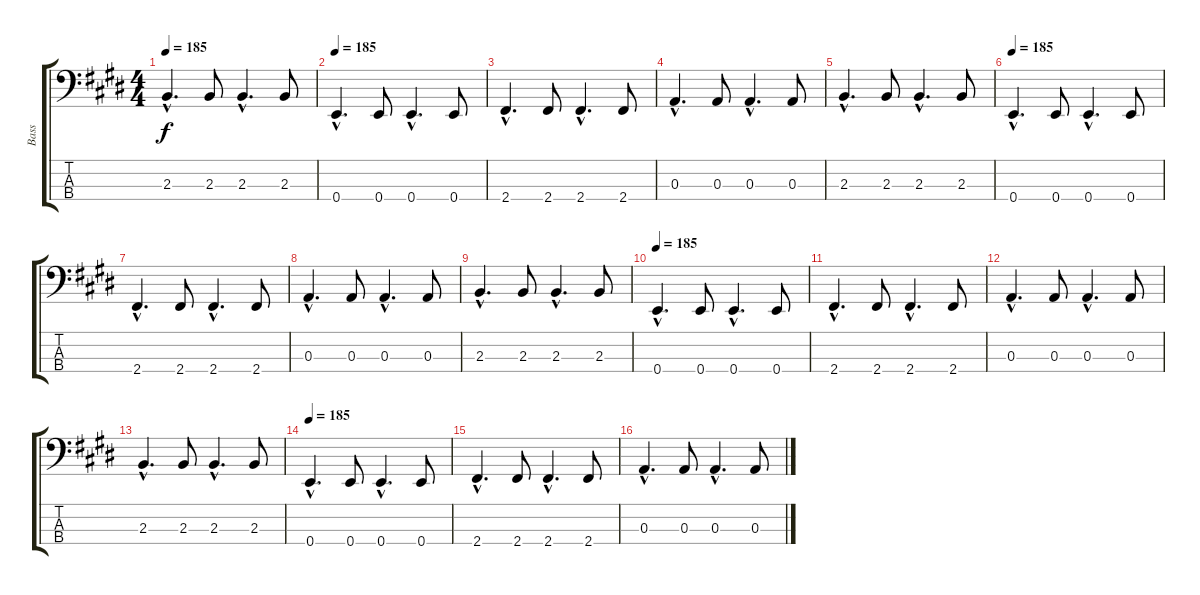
\track ("Bass" "Bass") {instrument slapbass1}
\staff {score tabs}
\tuning (G2 D2 A1 E1) {hide}
\ts (4 4)
\tempo 185
\clef f4
\ks e
2.3{hac}.4{d dy f} 2.3.8 2.3{hac}.4{d} 2.3.8 |
\tempo 185
0.4{hac}.4{d} 0.4.8 0.4{hac}.4{d} 0.4.8 |
2.4{hac}.4{d} 2.4.8 2.4{hac}.4{d} 2.4.8 |
0.3{hac}.4{d} 0.3.8 0.3{hac}.4{d} 0.3.8 |
2.3{hac}.4{d} 2.3.8 2.3{hac}.4{d} 2.3.8 |
\tempo 185
0.4{hac}.4{d} 0.4.8 0.4{hac}.4{d} 0.4.8 |
2.4{hac}.4{d} 2.4.8 2.4{hac}.4{d} 2.4.8 |
0.3{hac}.4{d} 0.3.8 0.3{hac}.4{d} 0.3.8 |
2.3{hac}.4{d} 2.3.8 2.3{hac}.4{d} 2.3.8 |
\tempo 185
0.4{hac}.4{d} 0.4.8 0.4{hac}.4{d} 0.4.8 |
2.4{hac}.4{d} 2.4.8 2.4{hac}.4{d} 2.4.8 |
0.3{hac}.4{d} 0.3.8 0.3{hac}.4{d} 0.3.8 |
2.3{hac}.4{d} 2.3.8 2.3{hac}.4{d} 2.3.8 |
\tempo 185
0.4{hac}.4{d} 0.4.8 0.4{hac}.4{d} 0.4.8 |
2.4{hac}.4{d} 2.4.8 2.4{hac}.4{d} 2.4.8 |
0.3{hac}.4{d} 0.3.8 0.3{hac}.4{d} 0.3.8
